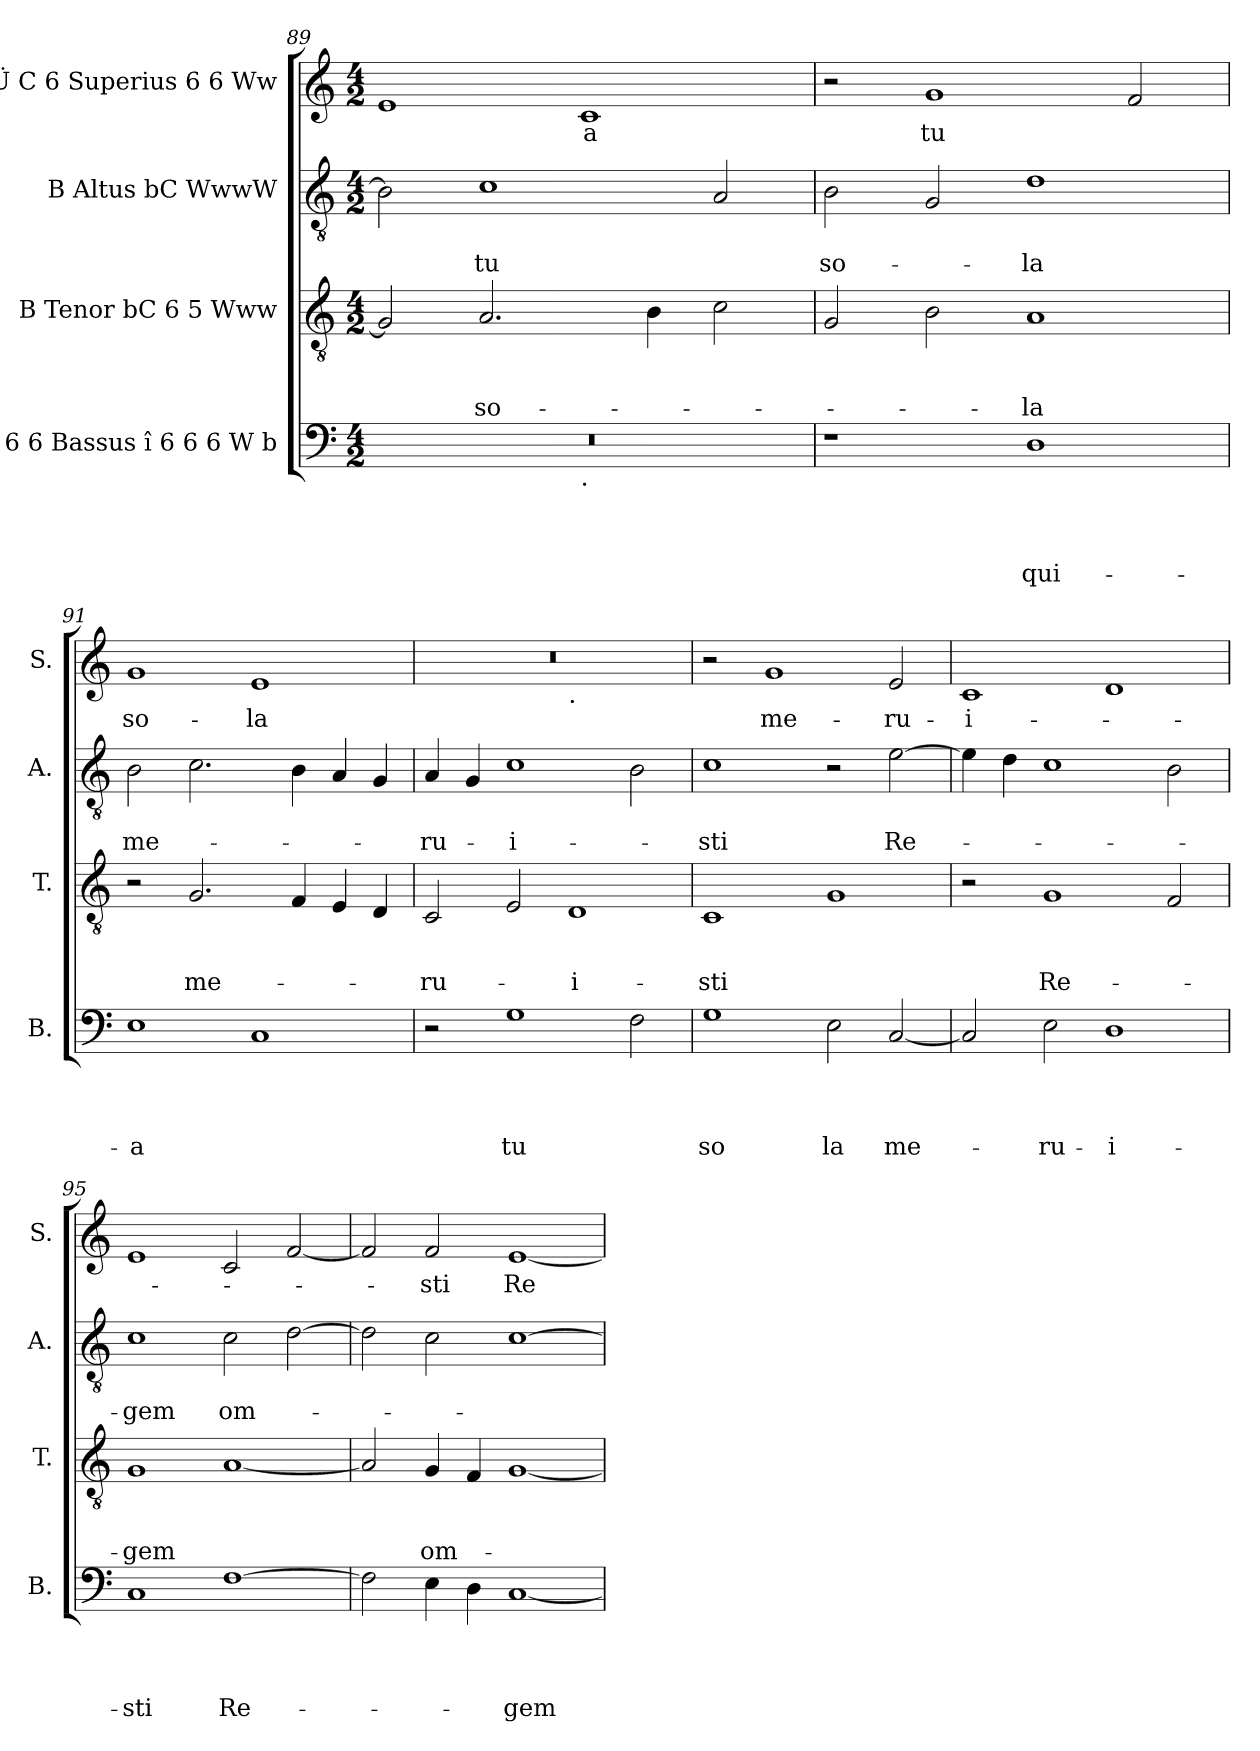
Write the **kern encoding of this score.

**kern	**text	**text	**text	**text	**kern	**text	**text	**text	**kern	**text	**text	**kern	**text
*part4	*part4	*part4	*part4	*part4	*part3	*part3	*part3	*part3	*part2	*part2	*part2	*part1	*part1
*staff4	*staff4	*staff4	*staff4	*staff4	*staff3	*staff3	*staff3	*staff3	*staff2	*staff2	*staff2	*staff1	*staff1
*I"C 6 6 Bassus î 6 6 6 W b	*	*	*	*	*I"B Tenor bC 6 5 Www	*	*	*	*I"B Altus bC WwwW	*	*	*I"b Ü C 6 Superius 6 6 Ww	*
*I'B.	*	*	*	*	*I'T.	*	*	*	*I'A.	*	*	*I'S.	*
*clefF4	*	*	*	*	*clefGv2	*	*	*	*clefGv2	*	*	*clefG2	*
*k[]	*	*	*	*	*k[]	*	*	*	*k[]	*	*	*k[]	*
*C:	*	*	*	*	*C:	*	*	*	*C:	*	*	*C:	*
*M4/2	*	*	*	*	*M4/2	*	*	*	*M4/2	*	*	*M4/2	*
=89	=89	=89	=89	=89	=89	=89	=89	=89	=89	=89	=89	=89	=89
*^	*	*	*	*	*	*	*	*	*	*	*	*	*
0r	1ryy	.	.	.	.	2G/]	.	.	.	2B\]	.	.	1e	.
!	!	!	!	!	!	!	!	!	!LO:LY:b	!	!	!LO:LY:b	!	!
.	.	.	.	.	.	2.A/	.	.	so-	1c	.	tu	.	.
!	!LO:TX:b:t=.	!	!	!	!	!	!	!	!	!	!	!	!	!
!	!	!	!	!	!	!	!	!	!	!	!	!	!	!LO:LY:b:rj
.	1ryy	.	.	.	.	.	.	.	.	.	.	.	1c	-a
.	.	.	.	.	.	4B\	.	.	.	.	.	.	.	.
.	.	.	.	.	.	2c\	.	.	.	2A/	.	.	.	.
=90	=90	=90	=90	=90	=90	=90	=90	=90	=90	=90	=90	=90	=90	=90
!	!	!	!	!	!	!	!	!	!	!	!	!LO:LY:b	!	!
*v	*v	*	*	*	*	*	*	*	*	*	*	*	*	*
1r	.	.	.	.	2G/	.	.	.	2B\	.	so-	2r	.
!	!	!	!	!	!	!	!	!	!	!	!	!	!LO:LY:b
.	.	.	.	.	2B\	.	.	.	2G/	.	.	1g	tu
!	!	!	!	!LO:LY:b	!	!	!	!LO:LY:b	!	!	!LO:LY:b	!	!
1D	.	.	.	qui-	1A	.	.	-la	1d	.	-la	.	.
.	.	.	.	.	.	.	.	.	.	.	.	2f/	.
=91	=91	=91	=91	=91	=91	=91	=91	=91	=91	=91	=91	=91	=91
!	!	!	!	!LO:LY:b:rj	!	!	!	!	!	!	!LO:LY:b	!	!LO:LY:b
1E	.	.	.	-a	2r	.	.	.	2B\	.	me-	1g	so-
!	!	!	!	!	!	!	!	!LO:LY:b	!	!	!	!	!
.	.	.	.	.	2.G/	.	.	me-	2.c\	.	.	.	.
!	!	!	!	!	!	!	!	!	!	!	!	!	!LO:LY:b
1C	.	.	.	.	.	.	.	.	.	.	.	1e	-la
.	.	.	.	.	4F/	.	.	.	4B\	.	.	.	.
.	.	.	.	.	4E/	.	.	.	4A/	.	.	.	.
.	.	.	.	.	4D/	.	.	.	4G/	.	.	.	.
!!LO:LB:g=z
=92	=92	=92	=92	=92	=92	=92	=92	=92	=92	=92	=92	=92	=92
!	!	!	!	!	!	!	!	!LO:LY:b	!	!	!LO:LY:b	!	!
*	*	*	*	*	*	*	*	*	*	*	*	*^	*
2r	.	.	.	.	2C/	.	.	-ru-	4A/	.	-ru-	0r	1ryy	.
.	.	.	.	.	.	.	.	.	4G/	.	.	.	.	.
!	!	!	!	!LO:LY:b	!	!	!	!	!	!	!LO:LY:b:rj	!	!	!
1G	.	.	.	tu	2E/	.	.	.	1c	.	-i-	.	.	.
!	!	!	!	!	!	!	!	!	!	!	!	!	!LO:TX:b:t=.	!
!	!	!	!	!	!	!	!	!LO:LY:b:rj	!	!	!	!	!	!
.	.	.	.	.	1D	.	.	-i-	.	.	.	.	1ryy	.
2F\	.	.	.	.	.	.	.	.	2B\	.	.	.	.	.
=93	=93	=93	=93	=93	=93	=93	=93	=93	=93	=93	=93	=93	=93	=93
!	!	!	!	!LO:LY:b	!	!	!	!LO:LY:b	!	!	!LO:LY:b	!	!	!
*	*	*	*	*	*	*	*	*	*	*	*	*v	*v	*
1G	.	.	.	so	1C	.	.	-sti	1c	.	-sti	2r	.
!	!	!	!	!	!	!	!	!	!	!	!	!	!LO:LY:b
.	.	.	.	.	.	.	.	.	.	.	.	1g	me-
!	!	!	!	!LO:LY:b	!	!	!	!	!	!	!	!	!
2E\	.	.	.	la	1G	.	.	.	2r	.	.	.	.
!	!	!	!	!LO:LY:b	!	!	!	!	!	!	!LO:LY:b	!	!LO:LY:b
[<2C/	.	.	.	me-	.	.	.	.	[>2e\	.	Re-	2e/	-ru-
=94	=94	=94	=94	=94	=94	=94	=94	=94	=94	=94	=94	=94	=94
!	!	!	!	!	!	!	!	!	!	!	!	!	!LO:LY:b:rj
2C/]	.	.	.	.	2r	.	.	.	4e\]	.	.	1c	-i-
.	.	.	.	.	.	.	.	.	4d\	.	.	.	.
!	!	!	!	!LO:LY:b	!	!	!	!LO:LY:b	!	!	!	!	!
2E\	.	.	.	-ru-	1G	.	.	Re-	1c	.	.	.	.
!	!	!	!	!LO:LY:b:rj	!	!	!	!	!	!	!	!	!
1D	.	.	.	-i-	.	.	.	.	.	.	.	1d	.
.	.	.	.	.	2F/	.	.	.	2B\	.	.	.	.
=95	=95	=95	=95	=95	=95	=95	=95	=95	=95	=95	=95	=95	=95
!	!	!	!	!LO:LY:b	!	!	!	!LO:LY:b	!	!	!LO:LY:b	!	!
1C	.	.	.	-sti	1G	.	.	-gem	1c	.	-gem	1e	.
!	!	!	!	!LO:LY:b	!	!	!	!	!	!	!LO:LY:b	!	!
[>1F	.	.	.	Re-	[<1A	.	.	.	2c\	.	om-	2c/	.
.	.	.	.	.	.	.	.	.	[>2d\	.	.	[<2f/	.
=96	=96	=96	=96	=96	=96	=96	=96	=96	=96	=96	=96	=96	=96
2F\]	.	.	.	.	2A/]	.	.	.	2d\]	.	.	2f/]	.
!	!	!	!	!	!	!	!	!LO:LY:b	!	!	!	!	!LO:LY:b
4E\	.	.	.	.	4G/	.	.	om-	2c\	.	.	2f/	-sti
4D\	.	.	.	.	4F/	.	.	.	.	.	.	.	.
!	!	!	!	!LO:LY:b	!	!	!	!	!	!	!	!	!LO:LY:b
[<1C	.	.	.	-gem	[<1G	.	.	.	[>1c	.	.	[<1e	Re-
=	=	=	=	=	=	=	=	=	=	=	=	=	=
*-	*-	*-	*-	*-	*-	*-	*-	*-	*-	*-	*-	*-	*-
